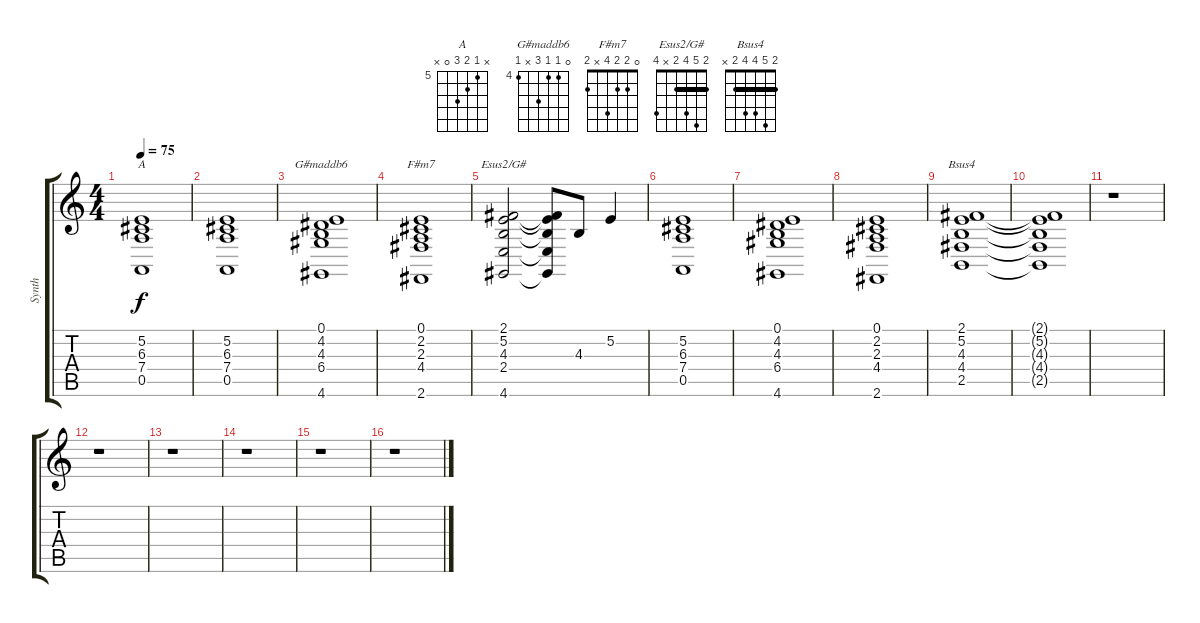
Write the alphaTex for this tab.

\track ("Synth" "Synth") {instrument stringensemble2}
\staff {score tabs}
\tuning (E4 B3 G3 D3 A2 E2) {hide}
\chord ("A" x 5 6 7 0 x) {firstfret 5}
\chord ("G#maddb6" 0 4 4 6 x 4) {firstfret 4}
\chord ("F#m7" 0 2 2 4 x 2)
\chord ("Esus2/G#" 2 5 4 2 x 4) {barre 2}
\chord ("Bsus4" 2 5 4 4 2 x) {barre 2}
\ts (4 4)
\tempo 75
\clef g2
\ks c
(5.2 6.3 7.4 0.5).1{ch "A" dy f} |
(5.2 6.3 7.4 0.5).1 |
(0.1 4.2 4.3 6.4 4.6).1{ch "G#maddb6"} |
(0.1 2.2 2.3 4.4 2.6).1{ch "F#m7"} |
(2.1 5.2 4.3 2.4 4.6).2{ch "Esus2/G#"} (2.1{t} 5.2{t} 4.3{t} 2.4{t} 4.6{t}).8 4.3.8 5.2.4 |
(5.2 6.3 7.4 0.5).1 |
(0.1 4.2 4.3 6.4 4.6).1 |
(0.1 2.2 2.3 4.4 2.6).1 |
(2.1 5.2 4.3 4.4 2.5).1{ch "Bsus4"} |
(2.1{t} 5.2{t} 4.3{t} 4.4{t} 2.5{t}).1 |
r.1 |
r.1 |
r.1 |
r.1 |
r.1 |
r.1
